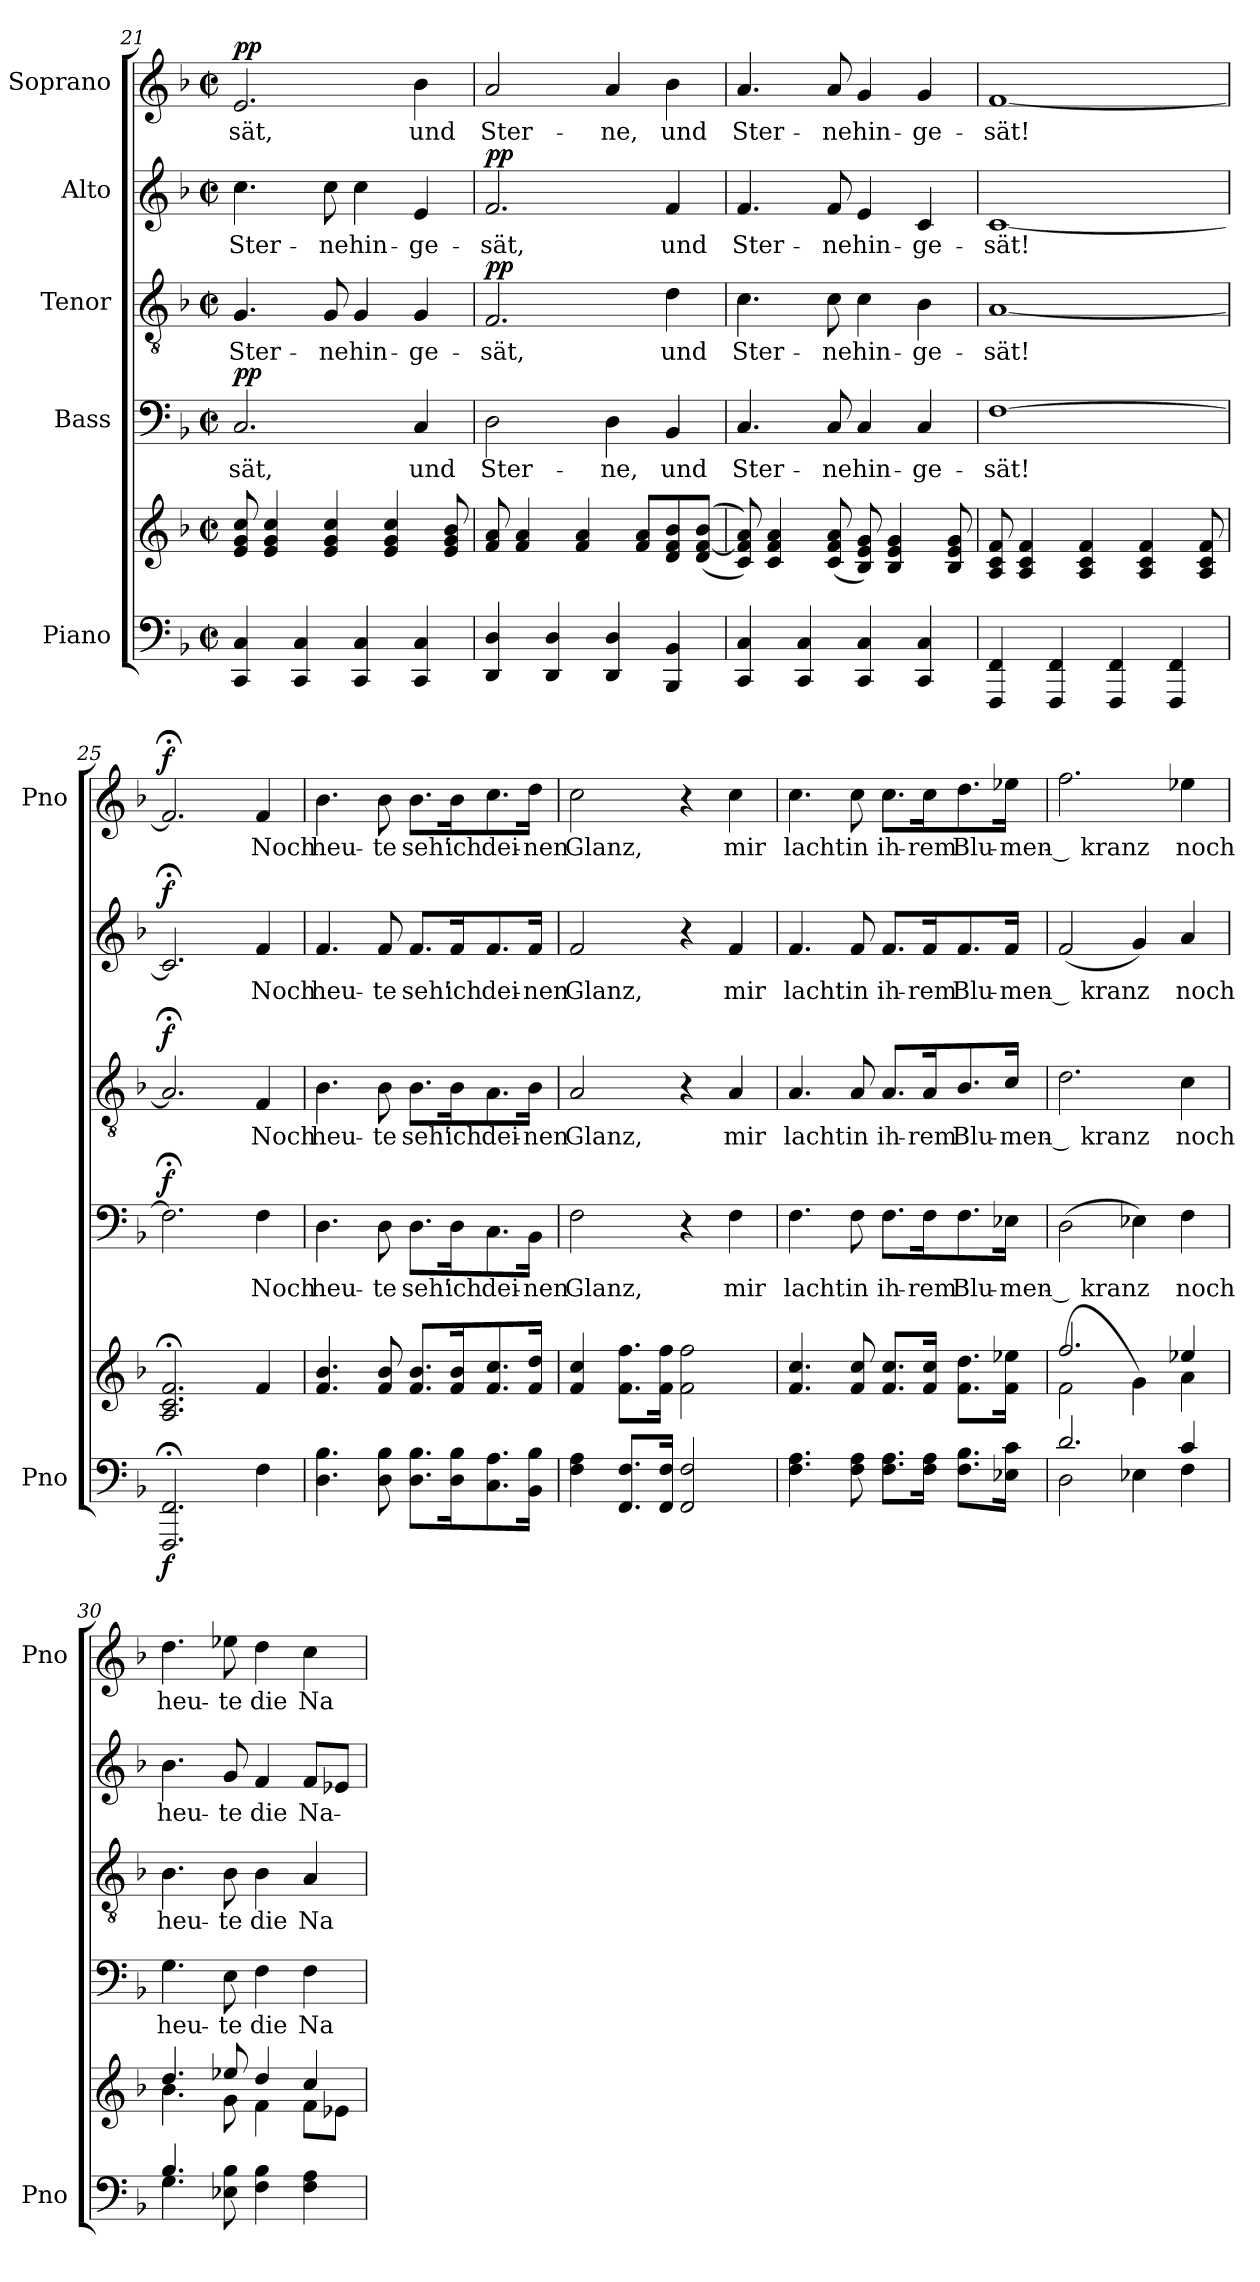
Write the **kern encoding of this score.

**kern	**kern	**dynam	**kern	**text	**dynam	**kern	**text	**dynam	**kern	**text	**dynam	**kern	**text	**dynam
*part5	*part5	*part5	*part4	*part4	*part4	*part3	*part3	*part3	*part2	*part2	*part2	*part1	*part1	*part1
*staff6	*staff5	*staff5/6	*staff4	*staff4	*staff4	*staff3	*staff3	*staff3	*staff2	*staff2	*staff2	*staff1	*staff1	*staff1
*I"Piano	*	*	*I"Bass	*	*	*I"Tenor	*	*	*I"Alto	*	*	*I"Soprano	*	*
*I'Pno	*	*	*	*	*	*	*	*	*	*	*	*I'Pno	*	*
*clefF4	*clefG2	*	*clefF4	*	*	*clefGv2	*	*	*clefG2	*	*	*clefG2	*	*
*k[b-]	*k[b-]	*	*k[b-]	*	*	*k[b-]	*	*	*k[b-]	*	*	*k[b-]	*	*
*F:	*F:	*	*F:	*	*	*F:	*	*	*F:	*	*	*F:	*	*
*M2/2	*M2/2	*	*M2/2	*	*	*M2/2	*	*	*M2/2	*	*	*M2/2	*	*
*met(c|)	*met(c|)	*	*met(c|)	*	*	*met(c|)	*	*	*met(c|)	*	*	*met(c|)	*	*
=21	=21	=21	=21	=21	=21	=21	=21	=21	=21	=21	=21	=21	=21	=21
!	!	!	!	!LO:LY:b	!LO:DY:b	!	!LO:LY:b	!	!	!LO:LY:b	!	!	!LO:LY:b	!LO:DY:b
4CC/ 4C/	8e/ 8g/ 8cc/	.	2.C/	-sät,	pp	4.G/	Ster-	.	4.cc\	Ster-	.	2.e/	-sät,	pp
.	4e/ 4g/ 4cc/	.	.	.	.	.	.	.	.	.	.	.	.	.
4CC/ 4C/	.	.	.	.	.	.	.	.	.	.	.	.	.	.
!	!	!	!	!	!	!	!LO:LY:b	!	!	!LO:LY:b	!	!	!	!
.	4e/ 4g/ 4cc/	.	.	.	.	8G/	-ne	.	8cc\	-ne	.	.	.	.
!	!	!	!	!	!	!	!LO:LY:b	!	!	!LO:LY:b	!	!	!	!
4CC/ 4C/	.	.	.	.	.	4G/	hin-	.	4cc\	hin-	.	.	.	.
.	4e/ 4g/ 4cc/	.	.	.	.	.	.	.	.	.	.	.	.	.
!	!	!	!	!LO:LY:b	!	!	!LO:LY:b	!	!	!LO:LY:b	!	!	!LO:LY:b	!
4CC/ 4C/	.	.	4C/	und	.	4G/	-ge-	.	4e/	-ge-	.	4b-\	und	.
.	8e/ 8g/ 8b-/	.	.	.	.	.	.	.	.	.	.	.	.	.
=22	=22	=22	=22	=22	=22	=22	=22	=22	=22	=22	=22	=22	=22	=22
!	!	!	!	!LO:LY:b	!	!	!LO:LY:b	!LO:DY:b	!	!LO:LY:b	!LO:DY:b	!	!LO:LY:b	!
4DD/ 4D/	8f/ 8a/	.	2D\	Ster-	.	2.F/	-sät,	pp	2.f/	-sät,	pp	2a/	Ster-	.
.	4f/ 4a/	.	.	.	.	.	.	.	.	.	.	.	.	.
4DD/ 4D/	.	.	.	.	.	.	.	.	.	.	.	.	.	.
.	4f/ 4a/	.	.	.	.	.	.	.	.	.	.	.	.	.
!	!	!	!	!LO:LY:b	!	!	!	!	!	!	!	!	!LO:LY:b	!
4DD/ 4D/	.	.	4D\	-ne,	.	.	.	.	.	.	.	4a/	-ne,	.
.	8f/ 8a/L	.	.	.	.	.	.	.	.	.	.	.	.	.
!	!	!	!	!LO:LY:b	!	!	!LO:LY:b	!	!	!LO:LY:b	!	!	!LO:LY:b	!
4BBB-/ 4BB-/	8d/ 8f/ 8b-/	.	4BB-/	und	.	4d\	und	.	4f/	und	.	4b-\	und	.
.	(<(<8d/ [8f/ 8b-/J	.	.	.	.	.	.	.	.	.	.	.	.	.
=23	=23	=23	=23	=23	=23	=23	=23	=23	=23	=23	=23	=23	=23	=23
!	!	!	!	!LO:LY:b	!	!	!LO:LY:b	!	!	!LO:LY:b	!	!	!LO:LY:b	!
4CC/ 4C/	8c/ 8f/] 8a/))	.	4.C/	Ster-	.	4.c\	Ster-	.	4.f/	Ster-	.	4.a/	Ster-	.
.	4c/ 4f/ 4a/	.	.	.	.	.	.	.	.	.	.	.	.	.
4CC/ 4C/	.	.	.	.	.	.	.	.	.	.	.	.	.	.
!	!	!	!	!LO:LY:b	!	!	!LO:LY:b	!	!	!LO:LY:b	!	!	!LO:LY:b	!
.	(<8c/ 8f/ 8a/	.	8C/	-ne	.	8c\	-ne	.	8f/	-ne	.	8a/	-ne	.
!	!	!	!	!LO:LY:b	!	!	!LO:LY:b	!	!	!LO:LY:b	!	!	!LO:LY:b	!
4CC/ 4C/	8B-/ 8e/ 8g/)	.	4C/	hin-	.	4c\	hin-	.	4e/	hin-	.	4g/	hin-	.
.	4B-/ 4e/ 4g/	.	.	.	.	.	.	.	.	.	.	.	.	.
!	!	!	!	!LO:LY:b	!	!	!LO:LY:b	!	!	!LO:LY:b	!	!	!LO:LY:b	!
4CC/ 4C/	.	.	4C/	-ge-	.	4B-\	-ge-	.	4c/	-ge-	.	4g/	-ge-	.
.	8B-/ 8e/ 8g/	.	.	.	.	.	.	.	.	.	.	.	.	.
!!LO:LB:g=z
=24	=24	=24	=24	=24	=24	=24	=24	=24	=24	=24	=24	=24	=24	=24
!	!	!	!	!LO:LY:b	!	!	!LO:LY:b	!	!	!LO:LY:b	!	!	!LO:LY:b	!
4FFF/ 4FF/	8A/ 8c/ 8f/	.	[1F	-sät!	.	[1A	-sät!	.	[1c	-sät!	.	[1f	-sät!	.
.	4A/ 4c/ 4f/	.	.	.	.	.	.	.	.	.	.	.	.	.
4FFF/ 4FF/	.	.	.	.	.	.	.	.	.	.	.	.	.	.
.	4A/ 4c/ 4f/	.	.	.	.	.	.	.	.	.	.	.	.	.
4FFF/ 4FF/	.	.	.	.	.	.	.	.	.	.	.	.	.	.
.	4A/ 4c/ 4f/	.	.	.	.	.	.	.	.	.	.	.	.	.
4FFF/ 4FF/	.	.	.	.	.	.	.	.	.	.	.	.	.	.
.	8A/ 8c/ 8f/	.	.	.	.	.	.	.	.	.	.	.	.	.
=25	=25	=25	=25	=25	=25	=25	=25	=25	=25	=25	=25	=25	=25	=25
!	!	!LO:DY:b=2	!	!	!LO:DY:b	!	!	!LO:DY:b	!	!	!LO:DY:b	!	!	!LO:DY:b
2.FFF/;< 2.FF/;<	2.A/;< 2.c/;< 2.f/;<	f	2.F;<\]	.	f	2.A;</]	.	f	2.c;</]	.	f	2.f;</]	.	f
!	!	!	!	!LO:LY:b	!	!	!LO:LY:b	!	!	!LO:LY:b	!	!	!LO:LY:b	!
4F\	4f/	.	4F\	Noch	.	4F/	Noch	.	4f/	Noch	.	4f/	Noch	.
=26	=26	=26	=26	=26	=26	=26	=26	=26	=26	=26	=26	=26	=26	=26
!	!	!	!	!LO:LY:b	!	!	!LO:LY:b	!	!	!LO:LY:b	!	!	!LO:LY:b	!
4.D\ 4.B-\	4.f/ 4.b-/	.	4.D\	heu-	.	4.B-\	heu-	.	4.f/	heu-	.	4.b-\	heu-	.
!	!	!	!	!LO:LY:b	!	!	!LO:LY:b	!	!	!LO:LY:b	!	!	!LO:LY:b	!
8D\ 8B-\	8f/ 8b-/	.	8D\	-te	.	8B-\	-te	.	8f/	-te	.	8b-\	-te	.
!	!	!	!	!LO:LY:b	!	!	!LO:LY:b	!	!	!LO:LY:b	!	!	!LO:LY:b	!
8.D\ 8.B-\L	8.f/ 8.b-/L	.	8.D\L	seh'	.	8.B-\L	seh'	.	8.f/L	seh'	.	8.b-\L	seh'	.
!	!	!	!	!LO:LY:b	!	!	!LO:LY:b	!	!	!LO:LY:b	!	!	!LO:LY:b	!
16D\ 16B-\K	16f/ 16b-/K	.	16D\K	ich	.	16B-\K	ich	.	16f/K	ich	.	16b-\K	ich	.
!	!	!	!	!LO:LY:b	!	!	!LO:LY:b	!	!	!LO:LY:b	!	!	!LO:LY:b	!
8.C\ 8.A\	8.f/ 8.cc/	.	8.C\	dei-	.	8.A\	dei-	.	8.f/	dei-	.	8.cc\	dei-	.
!	!	!	!	!LO:LY:b	!	!	!LO:LY:b	!	!	!LO:LY:b	!	!	!LO:LY:b	!
16BB-\ 16B-\Jk	16f/ 16dd/Jk	.	16BB-\Jk	-nen	.	16B-\Jk	-nen	.	16f/Jk	-nen	.	16dd\Jk	-nen	.
=27	=27	=27	=27	=27	=27	=27	=27	=27	=27	=27	=27	=27	=27	=27
!	!	!	!	!LO:LY:b	!	!	!LO:LY:b	!	!	!LO:LY:b	!	!	!LO:LY:b	!
4F\ 4A\	4f/ 4cc/	.	2F\	Glanz,	.	2A/	Glanz,	.	2f/	Glanz,	.	2cc\	Glanz,	.
8.FF/ 8.F/L	8.f\ 8.ff\L	.	.	.	.	.	.	.	.	.	.	.	.	.
16FF/ 16F/Jk	16f\ 16ff\Jk	.	.	.	.	.	.	.	.	.	.	.	.	.
2FF/ 2F/	2f\ 2ff\	.	4r	.	.	4r	.	.	4r	.	.	4r	.	.
!	!	!	!	!LO:LY:b	!	!	!LO:LY:b	!	!	!LO:LY:b	!	!	!LO:LY:b	!
.	.	.	4F\	mir	.	4A/	mir	.	4f/	mir	.	4cc\	mir	.
=28	=28	=28	=28	=28	=28	=28	=28	=28	=28	=28	=28	=28	=28	=28
!	!	!	!	!LO:LY:b	!	!	!LO:LY:b	!	!	!LO:LY:b	!	!	!LO:LY:b	!
4.F\ 4.A\	4.f/ 4.cc/	.	4.F\	lacht	.	4.A/	lacht	.	4.f/	lacht	.	4.cc\	lacht	.
!	!	!	!	!LO:LY:b	!	!	!LO:LY:b	!	!	!LO:LY:b	!	!	!LO:LY:b	!
8F\ 8A\	8f/ 8cc/	.	8F\	in	.	8A/	in	.	8f/	in	.	8cc\	in	.
!	!	!	!	!LO:LY:b	!	!	!LO:LY:b	!	!	!LO:LY:b	!	!	!LO:LY:b	!
8.F\ 8.A\L	8.f/ 8.cc/L	.	8.F\L	ih-	.	8.A/L	ih-	.	8.f/L	ih-	.	8.cc\L	ih-	.
!	!	!	!	!LO:LY:b	!	!	!LO:LY:b	!	!	!LO:LY:b	!	!	!LO:LY:b	!
16F\ 16A\Jk	16f/ 16cc/Jk	.	16F\K	-rem	.	16A/K	-rem	.	16f/K	-rem	.	16cc\K	-rem	.
!	!	!	!	!LO:LY:b	!	!	!LO:LY:b	!	!	!LO:LY:b	!	!	!LO:LY:b	!
8.F\ 8.B-\L	8.f\ 8.dd\L	.	8.F\	Blu-	.	8.B-/	Blu-	.	8.f/	Blu-	.	8.dd\	Blu-	.
!	!	!	!	!LO:LY:b	!	!	!LO:LY:b	!	!	!LO:LY:b	!	!	!LO:LY:b	!
16E-X\ 16c\Jk	16f\ 16ee-X\Jk	.	16E-X\Jk	-men-	.	16c/Jk	-men-	.	16f/Jk	-men-	.	16ee-X\Jk	-men-	.
!!LO:PB:g=z
=29	=29	=29	=29	=29	=29	=29	=29	=29	=29	=29	=29	=29	=29	=29
*^	*^	*	*	*	*	*	*	*	*	*	*	*	*	*
!	!	!	!	!	!	!LO:LY:b	!	!	!LO:LY:b	!	!	!LO:LY:b	!	!	!LO:LY:b	!
2D\	2.d/	(<2f\	2.ff/	.	(>2D\	­ kranz	.	2.d\	­ kranz	.	(<2f/	­ kranz	.	2.ff\	­ kranz	.
4E-X\	.	4g\)	.	.	4E-X\)	.	.	.	.	.	4g/)	.	.	.	.	.
!	!	!	!	!	!	!LO:LY:b	!	!	!LO:LY:b	!	!	!LO:LY:b	!	!	!LO:LY:b	!
4F\	4c/	4a\	4ee-X/	.	4F\	noch	.	4c\	noch	.	4a/	noch	.	4ee-X\	noch	.
=30	=30	=30	=30	=30	=30	=30	=30	=30	=30	=30	=30	=30	=30	=30	=30	=30
!	!	!	!	!	!	!LO:LY:b	!	!	!LO:LY:b	!	!	!LO:LY:b	!	!	!LO:LY:b	!
4.G\	4.B-/	4.b-\	4.dd/	.	4.G\	heu-	.	4.B-\	heu-	.	4.b-\	heu-	.	4.dd\	heu-	.
!	!	!	!	!	!	!LO:LY:b	!	!	!LO:LY:b	!	!	!LO:LY:b	!	!	!LO:LY:b	!
8E-X\ 8B-\	2ryy	8g\	8ee-X/	.	8E\	-te	.	8B-\	-te	.	8g/	-te	.	8ee-X\	-te	.
!	!	!	!	!	!	!LO:LY:b	!	!	!LO:LY:b	!	!	!LO:LY:b	!	!	!LO:LY:b	!
4F\ 4B-\	.	4f\	4dd/	.	4F\	die	.	4B-\	die	.	4f/	die	.	4dd\	die	.
!	!	!	!	!	!	!LO:LY:b	!	!	!LO:LY:b	!	!	!LO:LY:b	!	!	!LO:LY:b	!
4F\ 4A\	.	8f\L	4cc/	.	4F\	Na-	.	4A/	Na-	.	8f/L	Na-	.	4cc\	Na-	.
.	8ryy	8e-X\J	.	.	.	.	.	.	.	.	8e-X/J	.	.	.	.	.
*v	*v	*	*	*	*	*	*	*	*	*	*	*	*	*	*	*
*	*v	*v	*	*	*	*	*	*	*	*	*	*	*	*	*
=	=	=	=	=	=	=	=	=	=	=	=	=	=	=
*-	*-	*-	*-	*-	*-	*-	*-	*-	*-	*-	*-	*-	*-	*-
